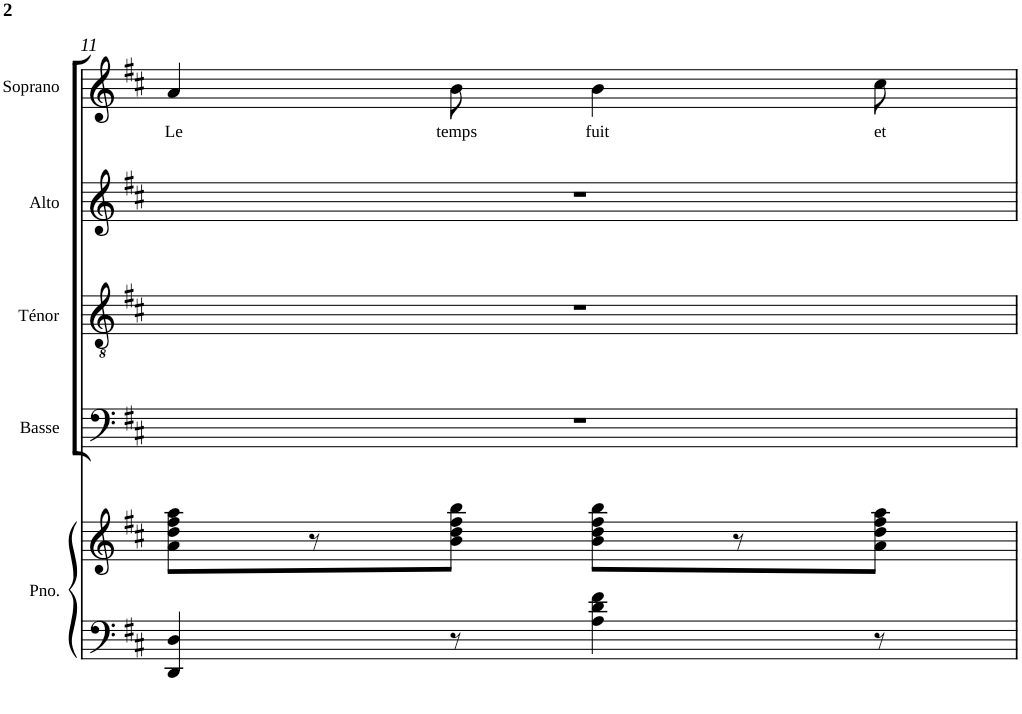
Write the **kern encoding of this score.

**kern	**kern	**kern	**kern	**kern	**kern	**text
*part5	*part5	*part4	*part3	*part2	*part1	*part1
*staff6	*staff5	*staff4	*staff3	*staff2	*staff1	*staff1
*I"Piano	*	*I"Basse	*I"Ténor	*I"Alto	*I"Soprano	*
*I'Pno.	*	*I'Basse	*I'Ténor	*I'Alto	*I'Soprano	*
!!LO:PB:g=z
*clefF4	*clefG2	*clefF4	*clefGv2	*clefG2	*clefG2	*
*k[f#c#]	*k[f#c#]	*k[f#c#]	*k[f#c#]	*k[f#c#]	*k[f#c#]	*
*D:	*D:	*D:	*D:	*D:	*D:	*
*M6/8	*M6/8	*M6/8	*M6/8	*M6/8	*M6/8	*
=11	=11	=11	=11	=11	=11	=11
!	!	!	!	!	!	!LO:LY:b
4DD/ 4D/	8a\ 8dd\ 8ff#\ 8aa\L	2.r	2.r	2.r	4a/	Le
.	8r	.	.	.	.	.
!	!	!	!	!	!	!LO:LY:b
8r	8b\ 8dd\ 8ff#\ 8bb\J	.	.	.	8b\	temps
!	!	!	!	!	!	!LO:LY:b
4A\ 4d\ 4f#\	8b\ 8dd\ 8ff#\ 8bb\L	.	.	.	4b\	fuit
.	8r	.	.	.	.	.
!	!	!	!	!	!	!LO:LY:b
8r	8a\ 8dd\ 8ff#\ 8aa\J	.	.	.	8cc#\	et
=	=	=	=	=	=	=
*-	*-	*-	*-	*-	*-	*-
